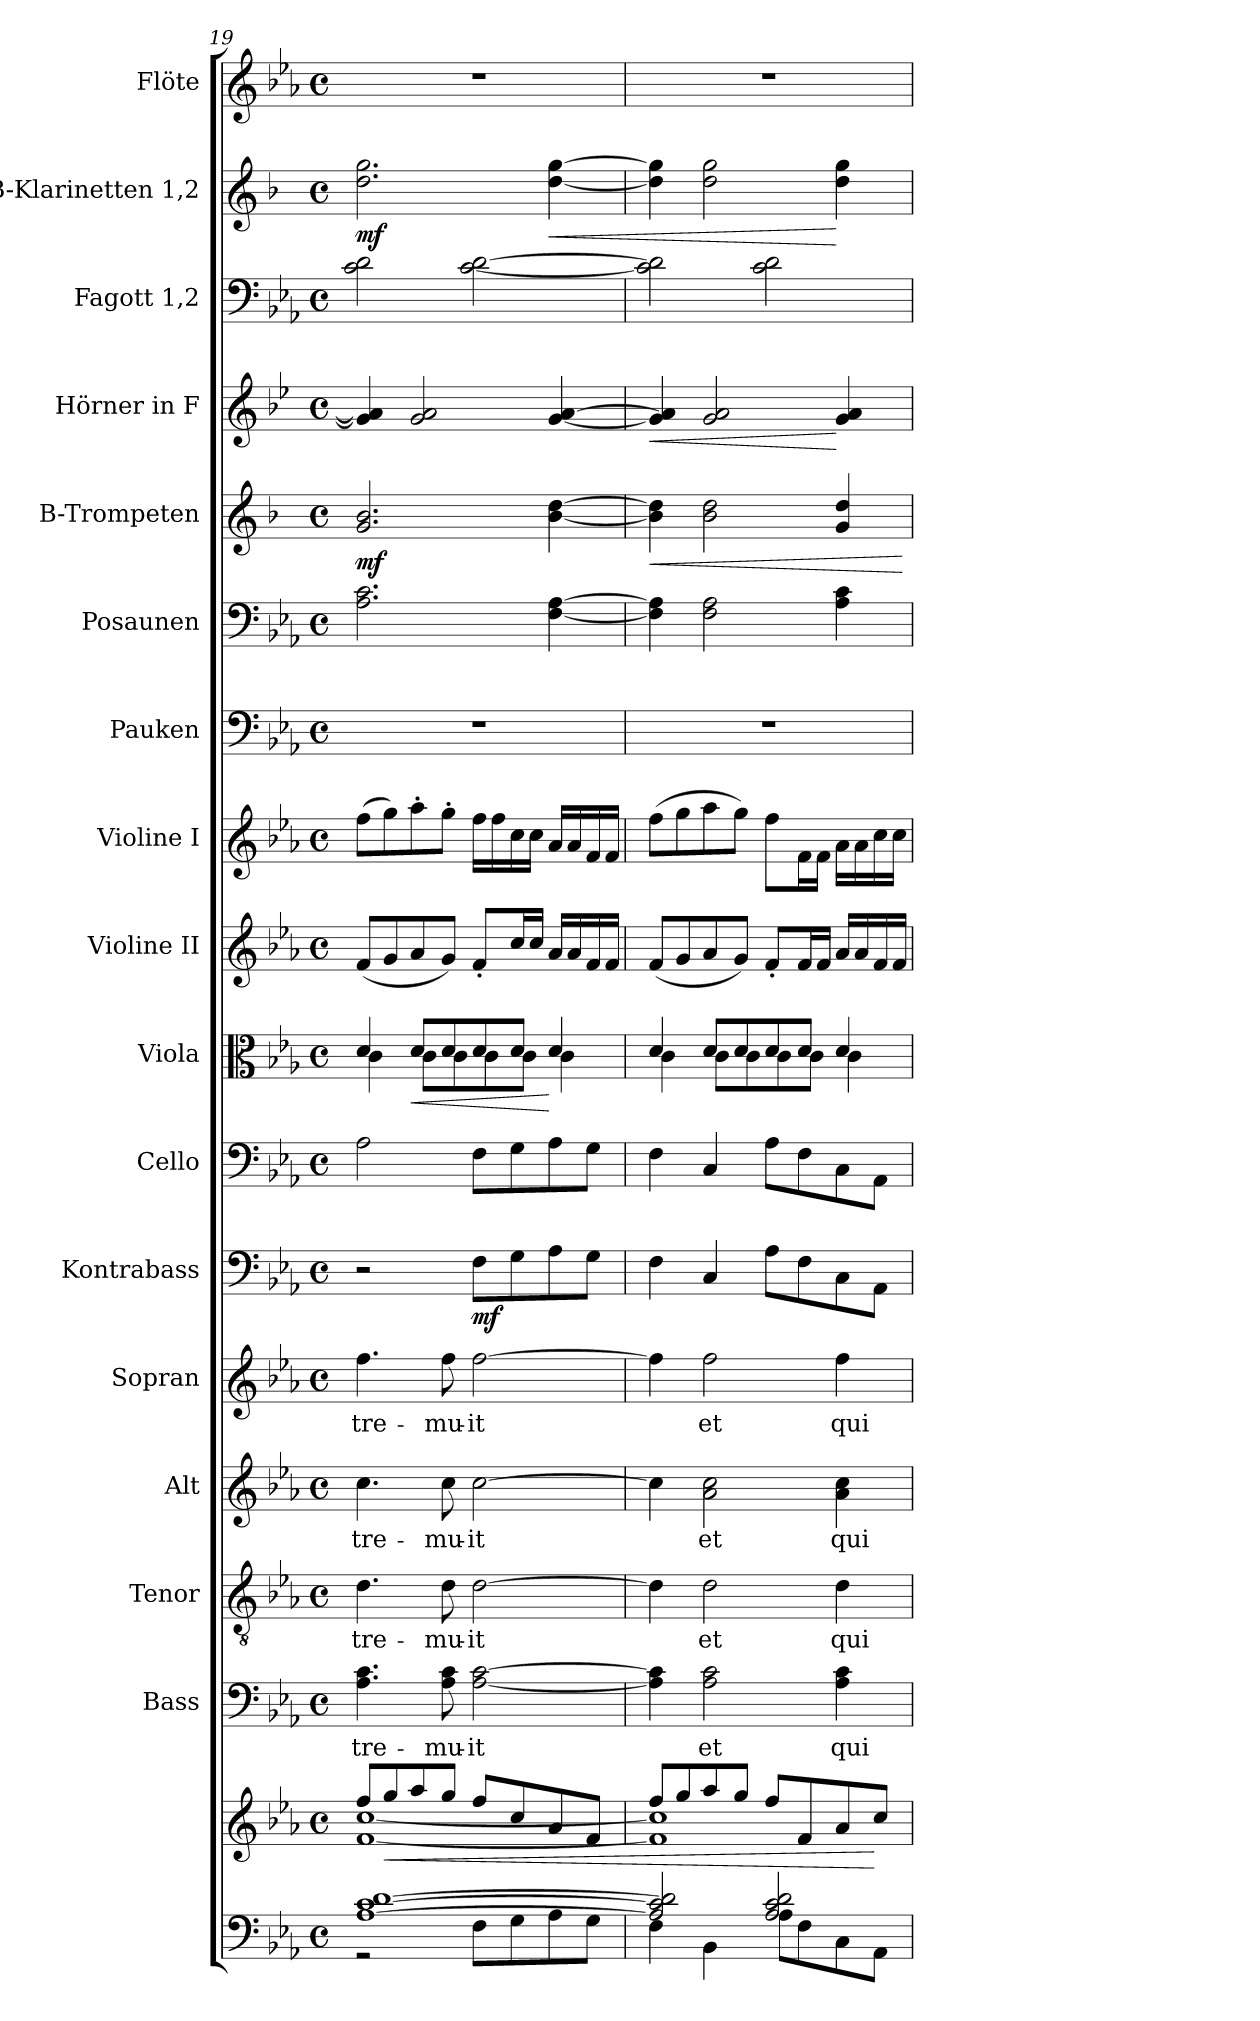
**kern	**kern	**dynam	**kern	**text	**kern	**text	**kern	**text	**kern	**text	**kern	**dynam	**kern	**kern	**dynam	**kern	**kern	**kern	**kern	**kern	**dynam	**kern	**dynam	**kern	**kern	**dynam	**kern
*part17	*part17	*part17	*part16	*part16	*part15	*part15	*part14	*part14	*part13	*part13	*part12	*part12	*part11	*part10	*part10	*part9	*part8	*part7	*part6	*part5	*part5	*part4	*part4	*part3	*part2	*part2	*part1
*staff18	*staff17	*staff17/18	*staff16	*staff16	*staff15	*staff15	*staff14	*staff14	*staff13	*staff13	*staff12	*staff12	*staff11	*staff10	*staff10	*staff9	*staff8	*staff7	*staff6	*staff5	*staff5	*staff4	*staff4	*staff3	*staff2	*staff2	*staff1
*	*	*	*I"Bass	*	*I"Tenor	*	*I"Alt	*	*I"Sopran	*	*I"Kontrabass	*	*I"Cello	*I"Viola	*	*I"Violine II	*I"Violine I	*I"Pauken	*I"Posaunen	*I"B-Trompeten	*	*I"Hörner in F	*	*I"Fagott 1,2	*I"B-Klarinetten 1,2	*	*I"Flöte
*	*	*	*I'B.	*	*I'T.	*	*I'A.	*	*I'S.	*	*I'Kb.	*	*	*I'Vla.	*	*I'Vl. II	*I'Vl. I	*I'Pk.	*I'Pos.	*I'B Trp.	*	*	*	*I'Fg.	*I'Kl.	*	*I'Fl.
*clefF4	*clefG2	*	*clefF4	*	*clefGv2	*	*clefG2	*	*clefG2	*	*clefF4	*	*clefF4	*clefC3	*	*clefG2	*clefG2	*clefF4	*clefF4	*clefG2	*	*clefG2	*	*clefF4	*clefG2	*	*clefG2
*	*	*	*	*	*	*	*	*	*	*	*ITrd7c12	*	*	*	*	*	*	*	*	*ITrd1c2	*	*ITrd4c7	*	*	*ITrd1c2	*	*
*k[b-e-a-]	*k[b-e-a-]	*	*k[b-e-a-]	*	*k[b-e-a-]	*	*k[b-e-a-]	*	*k[b-e-a-]	*	*k[b-e-a-]	*	*k[b-e-a-]	*k[b-e-a-]	*	*k[b-e-a-]	*k[b-e-a-]	*k[b-e-a-]	*k[b-e-a-]	*k[b-e-a-]	*	*k[b-e-a-]	*	*k[b-e-a-]	*k[b-e-a-]	*	*k[b-e-a-]
*E-:	*E-:	*	*E-:	*	*E-:	*	*E-:	*	*E-:	*	*E-:	*	*E-:	*E-:	*	*E-:	*E-:	*E-:	*E-:	*E-:	*	*E-:	*	*E-:	*E-:	*	*E-:
*M4/4	*M4/4	*	*M4/4	*	*M4/4	*	*M4/4	*	*M4/4	*	*M4/4	*	*M4/4	*M4/4	*	*M4/4	*M4/4	*M4/4	*M4/4	*M4/4	*	*M4/4	*	*M4/4	*M4/4	*	*M4/4
*met(c)	*met(c)	*	*met(c)	*	*met(c)	*	*met(c)	*	*met(c)	*	*met(c)	*	*met(c)	*met(c)	*	*met(c)	*met(c)	*met(c)	*met(c)	*met(c)	*	*met(c)	*	*met(c)	*met(c)	*	*met(c)
=19	=19	=19	=19	=19	=19	=19	=19	=19	=19	=19	=19	=19	=19	=19	=19	=19	=19	=19	=19	=19	=19	=19	=19	=19	=19	=19	=19
*^	*^	*	*	*	*	*	*	*	*	*	*	*	*	*	*	*	*	*	*	*	*	*	*	*	*	*	*
!	!	!	!	!	!	!LO:LY:b	!	!LO:LY:b	!	!LO:LY:b	!	!LO:LY:b	!	!	!	!	!	!	!	!	!	!	!LO:DY:b	!	!	!	!	!LO:DY:b	!
*	*	*	*	*	*	*	*	*	*	*	*	*	*	*	*	*^	*	*	*	*	*	*	*	*	*	*	*	*	*
[>1A- [>1c [>1d	2rGG	8ff/L	[<1f [<1cc	.	4.A-\ 4.c\	tre-	4.d\	tre-	4.cc\	tre-	4.ff\	tre-	2r	.	2A-\	4d/	4c\	.	(<8f/L	(>8ff\L	1r	2.A-\ 2.c\	2.f/ 2.a-/	mf	4c/] 4d/]	.	2c\ 2d\	2.cc\ 2.ff\	mf	1r
!	!	!	!	!LO:HP:b	!	!	!	!	!	!	!	!	!	!	!	!	!	!	!	!	!	!	!	!	!	!	!	!	!	!
.	.	8gg/	.	<	.	.	.	.	.	.	.	.	.	.	.	.	.	.	8g/	8gg\)	.	.	.	.	.	.	.	.	.	.
!	!	!	!	!	!	!	!	!	!	!	!	!	!	!	!	!	!	!LO:HP:b	!	!	!	!	!	!	!	!	!	!	!	!
.	.	8aa-/	.	.	.	.	.	.	.	.	.	.	.	.	.	8d/L	8c\L	<	8a-/	8aa-'>\	.	.	.	.	2c/ 2d/	.	.	.	.	.
!	!	!	!	!	!	!LO:LY:b	!	!LO:LY:b	!	!LO:LY:b	!	!LO:LY:b	!	!	!	!	!	!	!	!	!	!	!	!	!	!	!	!	!	!
.	.	8gg/J	.	.	8A-\ 8c\	-mu-	8d\	-mu-	8cc\	-mu-	8ff\	-mu-	.	.	.	8d/	8c\	.	8g/J)	8gg'>\J	.	.	.	.	.	.	.	.	.	.
!	!	!	!	!	!	!LO:LY:b	!	!LO:LY:b	!	!LO:LY:b	!	!LO:LY:b	!	!LO:DY:b	!	!	!	!	!	!	!	!	!	!	!	!	!	!	!	!
.	8F\L	8ff/L	.	.	[2A-\ [2c\	-it	[2d\	-it	[2cc\	-it	[2ff\	-it	8FF\L	mf	8F\L	8d/	8c\	.	8f'</L	16ff\LL	.	.	.	.	.	.	[2c\ [2d\	.	.	.
.	.	.	.	.	.	.	.	.	.	.	.	.	.	.	.	.	.	.	.	16ff\	.	.	.	.	.	.	.	.	.	.
.	8G\	8cc/	.	.	.	.	.	.	.	.	.	.	8GG\	.	8G\	8d/J	8c\J	.	16cc/L	16cc\	.	.	.	.	.	.	.	.	.	.
.	.	.	.	.	.	.	.	.	.	.	.	.	.	.	.	.	.	.	16cc/JJ	16cc\JJ	.	.	.	.	.	.	.	.	.	.
!	!	!	!	!	!	!	!	!	!	!	!	!	!	!	!	!	!	!	!	!	!	!	!	!	!	!	!	!	!LO:HP:b	!
.	8A-\	8a-/	.	.	.	.	.	.	.	.	.	.	8AA-\	.	8A-\	4d/	4c\	[	16a-/LL	16a-/LL	.	[4F\ [4A-\	[4a-\ [4cc\	.	[4c/ [4d/	.	.	[4cc\ [4ff\	<	.
.	.	.	.	.	.	.	.	.	.	.	.	.	.	.	.	.	.	.	16a-/	16a-/	.	.	.	.	.	.	.	.	.	.
.	8G\J	8f/J	.	.	.	.	.	.	.	.	.	.	8GG\J	.	8G\J	.	.	.	16f/	16f/	.	.	.	.	.	.	.	.	.	.
.	.	.	.	.	.	.	.	.	.	.	.	.	.	.	.	.	.	.	16f/JJ	16f/JJ	.	.	.	.	.	.	.	.	.	.
=20	=20	=20	=20	=20	=20	=20	=20	=20	=20	=20	=20	=20	=20	=20	=20	=20	=20	=20	=20	=20	=20	=20	=20	=20	=20	=20	=20	=20	=20	=20
!	!	!	!	!	!	!	!	!	!	!	!	!	!	!	!	!	!	!	!	!	!	!	!	!LO:HP:b	!	!LO:HP:b	!	!	!	!
2A-/] 2c/] 2d/]	4F\	8ff/L	1f] 1cc]	.	4A-\] 4c\]	.	4d\]	.	4cc\]	.	4ff\]	.	4FF\	.	4F\	4d/	4c\	.	(<8f/L	(>8ff\L	1r	4F\] 4A-\]	4a-\] 4cc\]	<	4c/] 4d/]	<	2c\] 2d\]	4cc\] 4ff\]	.	1r
.	.	8gg/	.	.	.	.	.	.	.	.	.	.	.	.	.	.	.	.	8g/	8gg\	.	.	.	.	.	.	.	.	.	.
!	!	!	!	!	!	!LO:LY:b	!	!LO:LY:b	!	!LO:LY:b	!	!LO:LY:b	!	!	!	!	!	!	!	!	!	!	!	!	!	!	!	!	!	!
.	4BB-\	8aa-/	.	.	2A-\ 2c\	et	2d\	et	2a-\ 2cc\	et	2ff\	et	4CC/	.	4C/	8d/L	8c\L	.	8a-/	8aa-\	.	2F\ 2A-\	2a-\ 2cc\	.	2c/ 2d/	.	.	2cc\ 2ff\	.	.
.	.	8gg/J	.	.	.	.	.	.	.	.	.	.	.	.	.	8d/	8c\	.	8g/J)	8gg\J)	.	.	.	.	.	.	.	.	.	.
2A-/ 2c/ 2d/	8A-\L	8ff/L	.	.	.	.	.	.	.	.	.	.	8AA-\L	.	8A-\L	8d/	8c\	.	8f'</L	8ff\L	.	.	.	.	.	.	2c\ 2d\	.	.	.
.	8F\	8f/	.	.	.	.	.	.	.	.	.	.	8FF\	.	8F\	8d/J	8c\J	.	16f/L	16f\L	.	.	.	.	.	.	.	.	.	.
.	.	.	.	.	.	.	.	.	.	.	.	.	.	.	.	.	.	.	16f/JJ	16f\JJ	.	.	.	.	.	.	.	.	.	.
!	!	!	!	!	!	!LO:LY:b	!	!LO:LY:b	!	!LO:LY:b	!	!LO:LY:b	!	!	!	!	!	!	!	!	!	!	!	!	!	!	!	!	!	!
.	8C\	8a-/	.	.	4A-\ 4c\	qui-	4d\	qui-	4a-\ 4cc\	qui-	4ff\	qui-	8CC\	.	8C\	4d/	4c\	.	16a-/LL	16a-\LL	.	4A-\ 4c\	4f/ 4cc/	.	4c/ 4d/	[	.	4cc\ 4ff\	[	.
.	.	.	.	.	.	.	.	.	.	.	.	.	.	.	.	.	.	.	16a-/	16a-\	.	.	.	.	.	.	.	.	.	.
.	8AA-\J	8cc/J	.	[	.	.	.	.	.	.	.	.	8AAA-\J	.	8AA-\J	.	.	.	16f/	16cc\	.	.	.	.	.	.	.	.	.	.
.	.	.	.	.	.	.	.	.	.	.	.	.	.	.	.	.	.	.	16f/JJ	16cc\JJ	.	.	.	.	.	.	.	.	.	.
*v	*v	*	*	*	*	*	*	*	*	*	*	*	*	*	*	*v	*v	*	*	*	*	*	*	*	*	*	*	*	*	*
*	*v	*v	*	*	*	*	*	*	*	*	*	*	*	*	*	*	*	*	*	*	*	*	*	*	*	*	*	*
.	.	.	.	.	.	.	.	.	.	.	.	.	.	.	.	.	.	.	.	.	[	.	.	.	.	.	.
=	=	=	=	=	=	=	=	=	=	=	=	=	=	=	=	=	=	=	=	=	=	=	=	=	=	=	=
*-	*-	*-	*-	*-	*-	*-	*-	*-	*-	*-	*-	*-	*-	*-	*-	*-	*-	*-	*-	*-	*-	*-	*-	*-	*-	*-	*-
